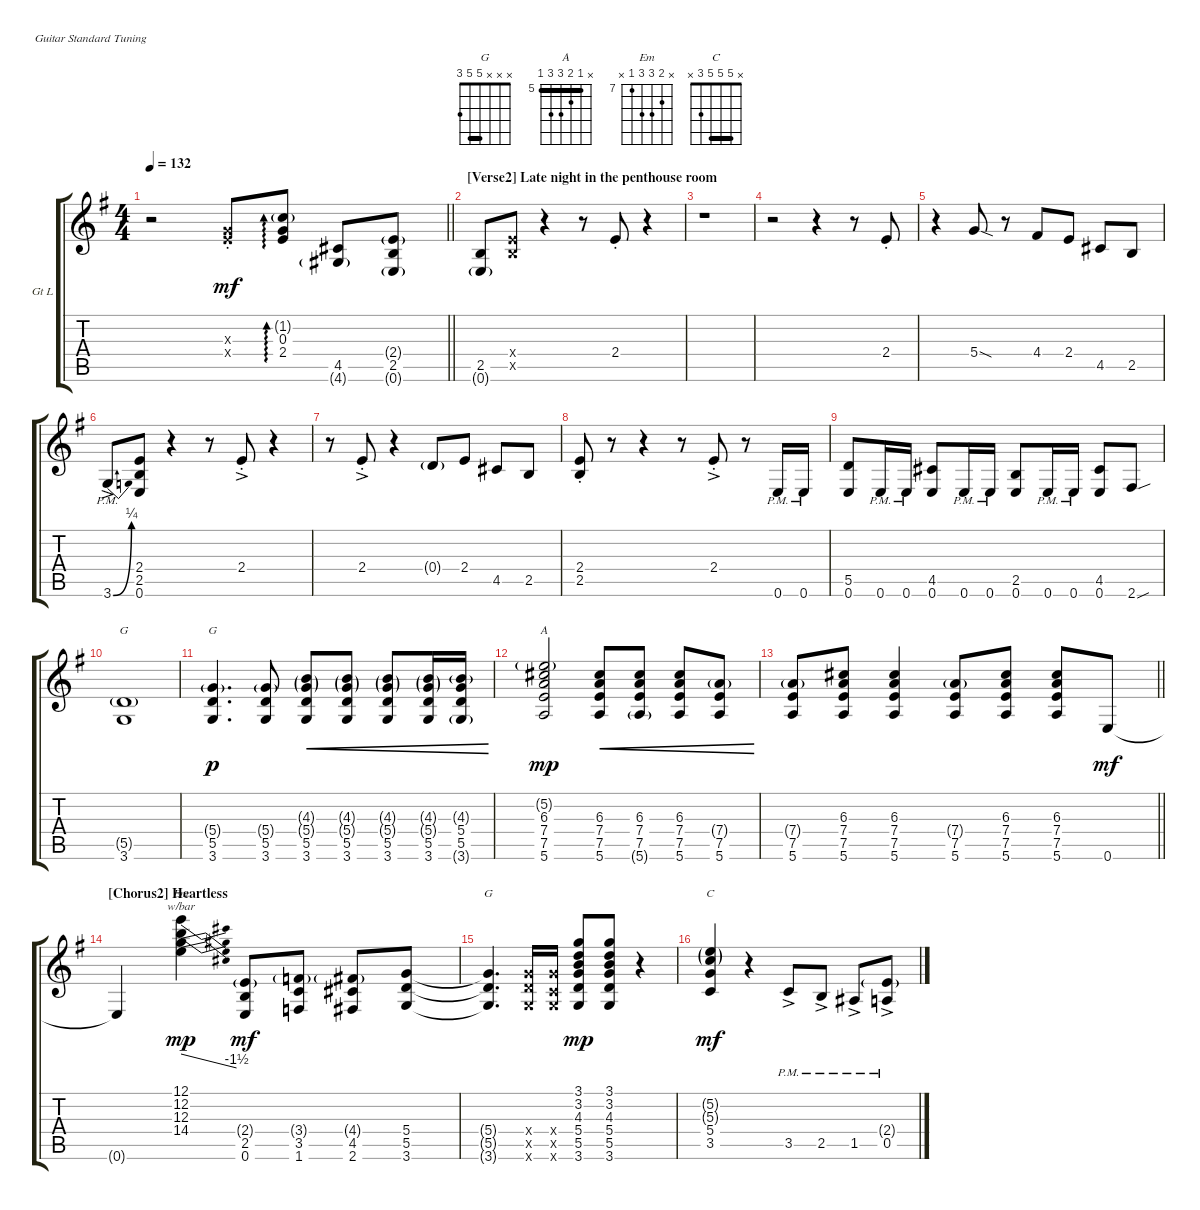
\bracketExtendMode groupsimilarinstruments
\firstSystemTrackNameOrientation horizontal
\otherSystemsTrackNameOrientation horizontal
\track ("Guitar - left" "Gt L") {instrument electricguitarclean}
\staff {score tabs}
\tuning (E4 B3 G3 D3 A2 E2)
\chord ("G" x x x x 5 3)
\chord ("G" x x 4 5 5 3)
\chord ("A" x 5 6 7 7 5) {firstfret 5 barre 5}
\chord ("Em" x 8 9 9 7 x) {firstfret 7 showfingering false}
\chord ("G" x x x 5 5 3) {showfingering false barre 5}
\chord ("C" x 5 5 5 3 x) {barre (5 5)}
\ts (4 4)
\tempo 132
\clef g2
\barLineRight lightlight
\ks g
r.2{dy mf} (2.4{st x} 0.3{st x}).8 (1.2{g} 0.3 2.4).8{ad 0} (4.5 4.6{g}).8 (2.5 0.6{g} 2.4{g}).8 |
\section ("" "[Verse2] Late night in the penthouse room")
(2.5 0.6{g}).8 (2.4{x} 2.5{x}).8 r.4 r.8 2.4{st}.8 r.4 |
r.1 |
r.2 r.4 r.8 2.4{st}.8 |
r.4 5.4{sod}.8 r.8 4.4.8 2.4.8 4.5.8 2.5.8 |
3.6{be (bend 7.8 0 27.599999999999998 1) ac pm}.8 (2.4 2.5 0.6).8 r.4 r.8 2.4{ac st}.8 r.4 |
r.8 2.4{ac st}.8 r.4 0.4{g}.8 2.4.8 4.5.8 2.5.8 |
(2.4{st} 2.5{st}).8 r.8 r.4 r.8 2.4{ac st}.8 r.8 0.6{pm}.16 0.6{pm}.16 |
(5.5 0.6).8 0.6{pm}.16 0.6{pm}.16 (4.5 0.6).8 0.6{pm}.16 0.6{pm}.16 (2.5 0.6).8 0.6{pm}.16 0.6{pm}.16 (4.5 0.6).8 2.6{sou}.8 |
(3.6 5.5{g}).1{ch "G"} |
(5.5 3.6 5.4{g}).4{d ch "G" dy p} (5.5 3.6 5.4{g}).8 (5.5 3.6 5.4{g} 4.3{g}).8{cre} (5.5 3.6 5.4{g} 4.3{g}).8{cre} (5.5 3.6 5.4{g} 4.3{g}).8{cre} (5.5 3.6 5.4{g} 4.3{g}).16{cre} (5.5 3.6{g} 5.4 4.3{g}).16{cre} |
(6.3 7.4 7.5 5.6 5.2{g}).2{ch "A" dy mp} (6.3 7.4 7.5 5.6).8{cre} (6.3 7.4 7.5 5.6{g}).8{cre} (6.3 7.4 7.5 5.6).8{cre} (7.4{g} 7.5 5.6).8{cre} |
\barLineRight lightlight
(7.4{g} 7.5 5.6).8 (6.3 7.4 7.5 5.6).8 (6.3 7.4 7.5 5.6).4 (7.4{g} 7.5 5.6).8 (6.3 7.4 7.5 5.6).8 (6.3 7.4 7.5 5.6).8 0.6.8{dy mf} |
\section ("" "[Chorus2] Heartless")
0.6{t}.4 (12.3 14.4 12.2 12.1).4{tbe (dive default 26.4 0 60 -6) ch "Em" dy mp} (2.4{g} 2.5 0.6).8{dy mf} (3.4{g} 3.5 1.6).8 (4.4{g} 4.5 2.6).8 (5.4 5.5 3.6).8 |
(5.4{t} 5.5{t} 3.6{t}).4{d ch "G"} (5.4{x} 5.5{x} 3.6{x}).16 (5.4{x} 3.5{x} 3.6{x}).16 (3.1 3.2 4.3 5.4 5.5 3.6).8{dy mp} (3.1 3.2 4.3 5.4 5.5 3.6).8 r.4 |
(5.2{g} 5.3{g} 5.4 3.5).4{ch "C" dy mf} r.4 3.5{ac pm}.8 2.5{ac pm}.8 1.5{ac pm}.8 (0.5{ac pm} 2.4{g pm}).8
